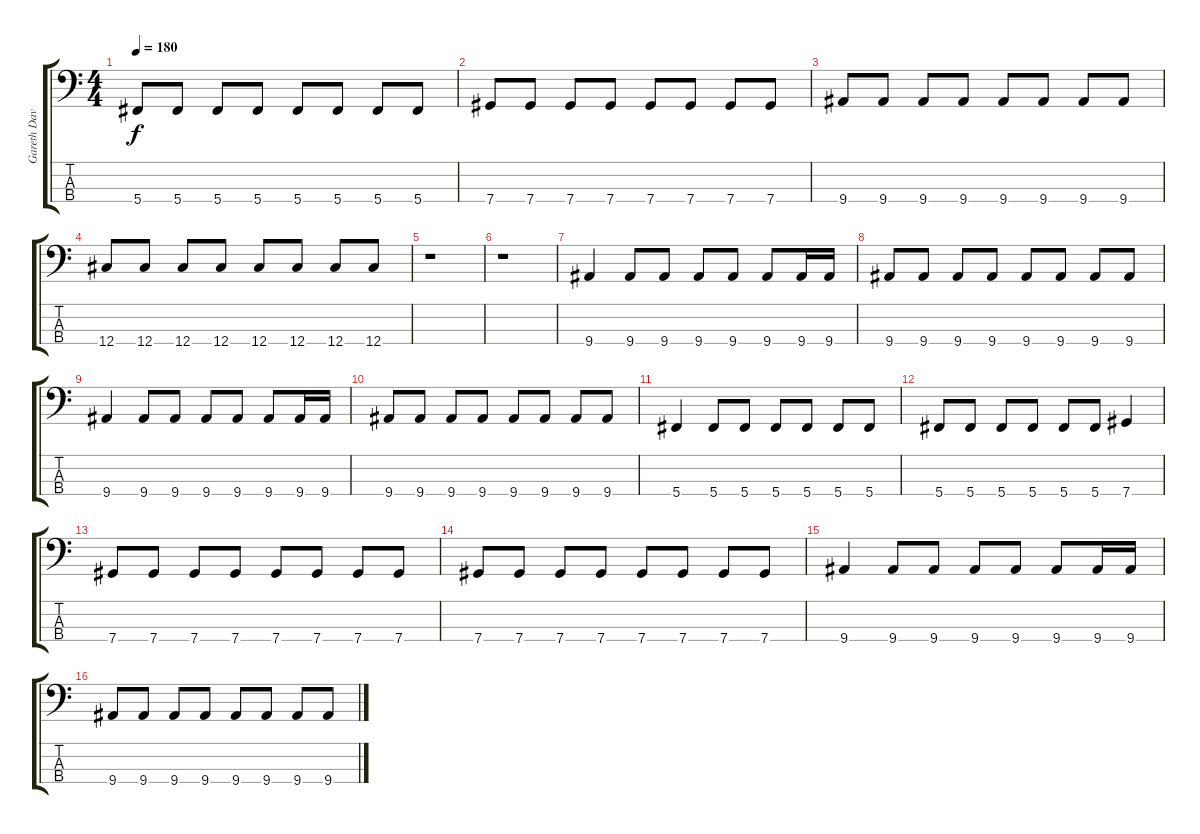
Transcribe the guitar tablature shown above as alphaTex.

\track ("Gareth Davies" "Gareth Dav") {instrument electricbasspick}
\staff {score tabs}
\tuning (Gb2 Eb2 Bb1 Db1) {hide}
\ts (4 4)
\tempo 180
\clef f4
\ks c
5.4.8{dy f} 5.4.8 5.4.8 5.4.8 5.4.8 5.4.8 5.4.8 5.4.8 |
7.4.8 7.4.8 7.4.8 7.4.8 7.4.8 7.4.8 7.4.8 7.4.8 |
9.4.8 9.4.8 9.4.8 9.4.8 9.4.8 9.4.8 9.4.8 9.4.8 |
12.4.8 12.4.8 12.4.8 12.4.8 12.4.8 12.4.8 12.4.8 12.4.8 |
r.1 |
r.1 |
9.4.4 9.4.8 9.4.8 9.4.8 9.4.8 9.4.8 9.4.16 9.4.16 |
9.4.8 9.4.8 9.4.8 9.4.8 9.4.8 9.4.8 9.4.8 9.4.8 |
9.4.4 9.4.8 9.4.8 9.4.8 9.4.8 9.4.8 9.4.16 9.4.16 |
9.4.8 9.4.8 9.4.8 9.4.8 9.4.8 9.4.8 9.4.8 9.4.8 |
5.4.4 5.4.8 5.4.8 5.4.8 5.4.8 5.4.8 5.4.8 |
5.4.8 5.4.8 5.4.8 5.4.8 5.4.8 5.4.8 7.4.4 |
7.4.8 7.4.8 7.4.8 7.4.8 7.4.8 7.4.8 7.4.8 7.4.8 |
7.4.8 7.4.8 7.4.8 7.4.8 7.4.8 7.4.8 7.4.8 7.4.8 |
9.4.4 9.4.8 9.4.8 9.4.8 9.4.8 9.4.8 9.4.16 9.4.16 |
9.4.8 9.4.8 9.4.8 9.4.8 9.4.8 9.4.8 9.4.8 9.4.8
